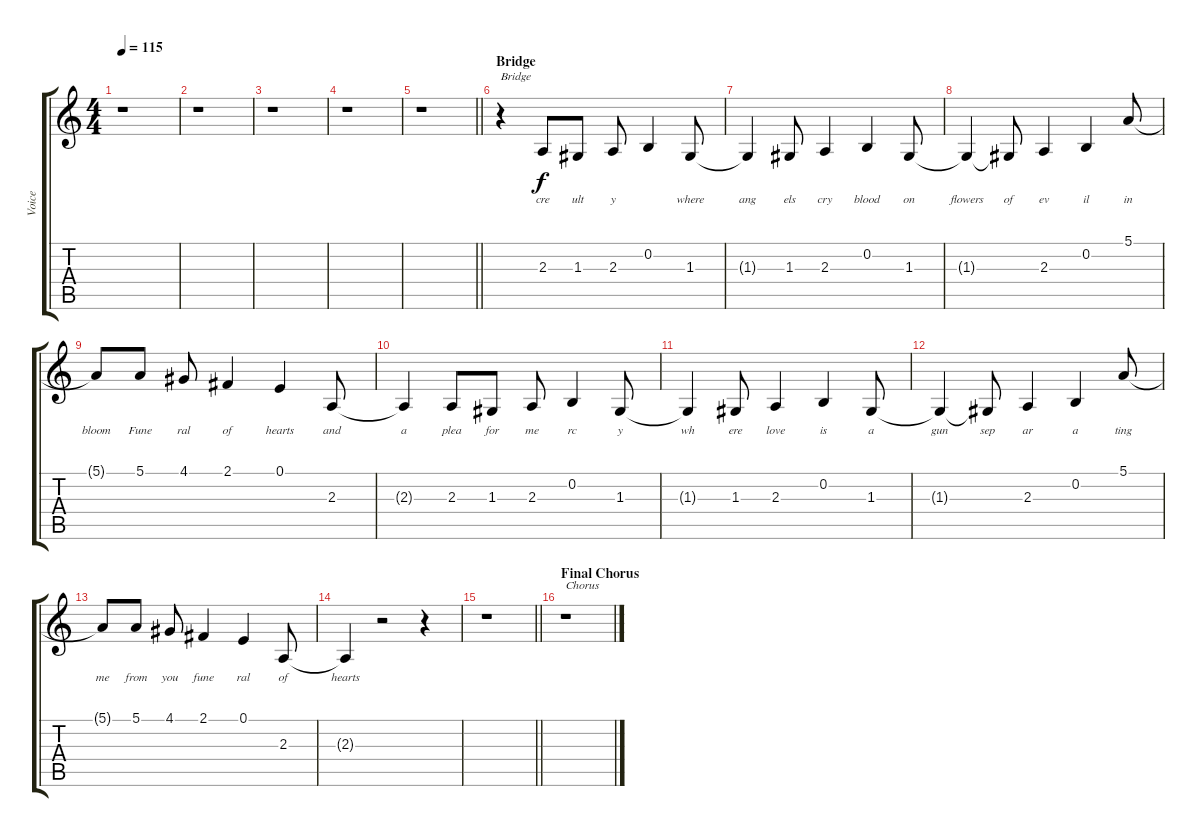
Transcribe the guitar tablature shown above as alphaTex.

\track ("Voice" "Voice") {instrument lead1square}
\staff {score tabs}
\tuning (E4 B3 G3 D3 A2 E2) {hide}
\ts (4 4)
\tempo 115
\clef g2
\ks c
r.1{dy f} |
r.1 |
r.1 |
r.1 |
\barLineRight lightlight
r.1 |
\section ("" "Bridge")
r.4{txt "Bridge"} 2.3.8{lyrics (0 "cre") lyrics (1 "") lyrics (2 "") lyrics (3 "") lyrics (4 "")} 1.3.8{lyrics (0 "ult") lyrics (1 "") lyrics (2 "") lyrics (3 "") lyrics (4 "")} 2.3.8{lyrics (0 "y") lyrics (1 "") lyrics (2 "") lyrics (3 "") lyrics (4 "")} 0.2.4{lyrics (0 "") lyrics (1 "") lyrics (2 "") lyrics (3 "") lyrics (4 "")} 1.3.8{lyrics (0 "where") lyrics (1 "") lyrics (2 "") lyrics (3 "") lyrics (4 "")} |
1.3{t}.4{lyrics (0 "ang") lyrics (1 "") lyrics (2 "") lyrics (3 "") lyrics (4 "")} 1.3.8{lyrics (0 "els") lyrics (1 "") lyrics (2 "") lyrics (3 "") lyrics (4 "")} 2.3.4{lyrics (0 "cry") lyrics (1 "") lyrics (2 "") lyrics (3 "") lyrics (4 "")} 0.2.4{lyrics (0 "blood") lyrics (1 "") lyrics (2 "") lyrics (3 "") lyrics (4 "")} 1.3.8{lyrics (0 "on") lyrics (1 "") lyrics (2 "") lyrics (3 "") lyrics (4 "")} |
1.3{t}.4{lyrics (0 "flowers") lyrics (1 "") lyrics (2 "") lyrics (3 "") lyrics (4 "")} 1.3{t}.8{lyrics (0 "of") lyrics (1 "") lyrics (2 "") lyrics (3 "") lyrics (4 "")} 2.3.4{lyrics (0 "ev") lyrics (1 "") lyrics (2 "") lyrics (3 "") lyrics (4 "")} 0.2.4{lyrics (0 "il") lyrics (1 "") lyrics (2 "") lyrics (3 "") lyrics (4 "")} 5.1.8{lyrics (0 "in") lyrics (1 "") lyrics (2 "") lyrics (3 "") lyrics (4 "")} |
5.1{t}.8{lyrics (0 "bloom") lyrics (1 "") lyrics (2 "") lyrics (3 "") lyrics (4 "")} 5.1.8{lyrics (0 "Fune") lyrics (1 "") lyrics (2 "") lyrics (3 "") lyrics (4 "")} 4.1.8{lyrics (0 "ral") lyrics (1 "") lyrics (2 "") lyrics (3 "") lyrics (4 "")} 2.1.4{lyrics (0 "of") lyrics (1 "") lyrics (2 "") lyrics (3 "") lyrics (4 "")} 0.1.4{lyrics (0 "hearts") lyrics (1 "") lyrics (2 "") lyrics (3 "") lyrics (4 "")} 2.3.8{lyrics (0 "and") lyrics (1 "") lyrics (2 "") lyrics (3 "") lyrics (4 "")} |
2.3{t}.4{lyrics (0 "a") lyrics (1 "") lyrics (2 "") lyrics (3 "") lyrics (4 "")} 2.3.8{lyrics (0 "plea") lyrics (1 "") lyrics (2 "") lyrics (3 "") lyrics (4 "")} 1.3.8{lyrics (0 "for") lyrics (1 "") lyrics (2 "") lyrics (3 "") lyrics (4 "")} 2.3.8{lyrics (0 "me") lyrics (1 "") lyrics (2 "") lyrics (3 "") lyrics (4 "")} 0.2.4{lyrics (0 "rc") lyrics (1 "") lyrics (2 "") lyrics (3 "") lyrics (4 "")} 1.3.8{lyrics (0 "y") lyrics (1 "") lyrics (2 "") lyrics (3 "") lyrics (4 "")} |
1.3{t}.4{lyrics (0 "wh") lyrics (1 "") lyrics (2 "") lyrics (3 "") lyrics (4 "")} 1.3.8{lyrics (0 "ere") lyrics (1 "") lyrics (2 "") lyrics (3 "") lyrics (4 "")} 2.3.4{lyrics (0 "love") lyrics (1 "") lyrics (2 "") lyrics (3 "") lyrics (4 "")} 0.2.4{lyrics (0 "is") lyrics (1 "") lyrics (2 "") lyrics (3 "") lyrics (4 "")} 1.3.8{lyrics (0 "a") lyrics (1 "") lyrics (2 "") lyrics (3 "") lyrics (4 "")} |
1.3{t}.4{lyrics (0 "gun") lyrics (1 "") lyrics (2 "") lyrics (3 "") lyrics (4 "")} 1.3{t}.8{lyrics (0 "sep") lyrics (1 "") lyrics (2 "") lyrics (3 "") lyrics (4 "")} 2.3.4{lyrics (0 "ar") lyrics (1 "") lyrics (2 "") lyrics (3 "") lyrics (4 "")} 0.2.4{lyrics (0 "a") lyrics (1 "") lyrics (2 "") lyrics (3 "") lyrics (4 "")} 5.1.8{lyrics (0 "ting") lyrics (1 "") lyrics (2 "") lyrics (3 "") lyrics (4 "")} |
5.1{t}.8{lyrics (0 "me") lyrics (1 "") lyrics (2 "") lyrics (3 "") lyrics (4 "")} 5.1.8{lyrics (0 "from") lyrics (1 "") lyrics (2 "") lyrics (3 "") lyrics (4 "")} 4.1.8{lyrics (0 "you") lyrics (1 "") lyrics (2 "") lyrics (3 "") lyrics (4 "")} 2.1.4{lyrics (0 "fune") lyrics (1 "") lyrics (2 "") lyrics (3 "") lyrics (4 "")} 0.1.4{lyrics (0 "ral") lyrics (1 "") lyrics (2 "") lyrics (3 "") lyrics (4 "")} 2.3.8{lyrics (0 "of") lyrics (1 "") lyrics (2 "") lyrics (3 "") lyrics (4 "")} |
2.3{t}.4{lyrics (0 "hearts") lyrics (1 "") lyrics (2 "") lyrics (3 "") lyrics (4 "")} r.2 r.4 |
\barLineRight lightlight
r.1 |
\section ("" "Final Chorus")
r.1{txt "Chorus"}
